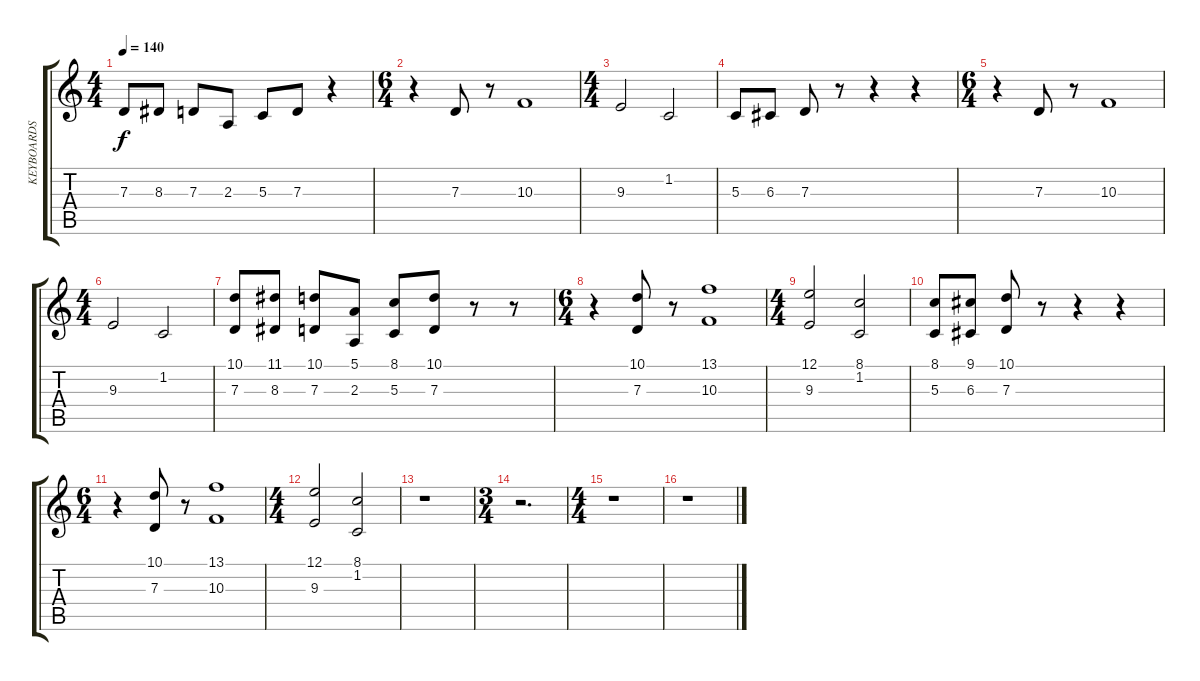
\track ("KEYBOARDS 1" "KEYBOARDS ") {instrument stringensemble1}
\staff {score tabs}
\tuning (E4 B3 G3 D3 A2 E2) {hide}
\ts (4 4)
\tempo 140
\clef g2
\ks c
7.3.8{dy f} 8.3.8 7.3.8 2.3.8 5.3.8 7.3.8 r.4 |
\ts (6 4)
r.4 7.3.8 r.8 10.3.1 |
\ts (4 4)
9.3.2 1.2.2 |
5.3.8 6.3.8 7.3.8 r.8 r.4 r.4 |
\ts (6 4)
r.4 7.3.8 r.8 10.3.1 |
\ts (4 4)
9.3.2 1.2.2 |
(10.1 7.3).8 (11.1 8.3).8 (10.1 7.3).8 (5.1 2.3).8 (8.1 5.3).8 (10.1 7.3).8 r.8 r.8 |
\ts (6 4)
r.4 (10.1 7.3).8 r.8 (13.1 10.3).1 |
\ts (4 4)
(12.1 9.3).2 (8.1 1.2).2 |
(8.1 5.3).8 (9.1 6.3).8 (10.1 7.3).8 r.8 r.4 r.4 |
\ts (6 4)
r.4 (10.1 7.3).8 r.8 (13.1 10.3).1 |
\ts (4 4)
(12.1 9.3).2 (8.1 1.2).2 |
r.1 |
\ts (3 4)
r.2{d} |
\ts (4 4)
r.1 |
r.1
